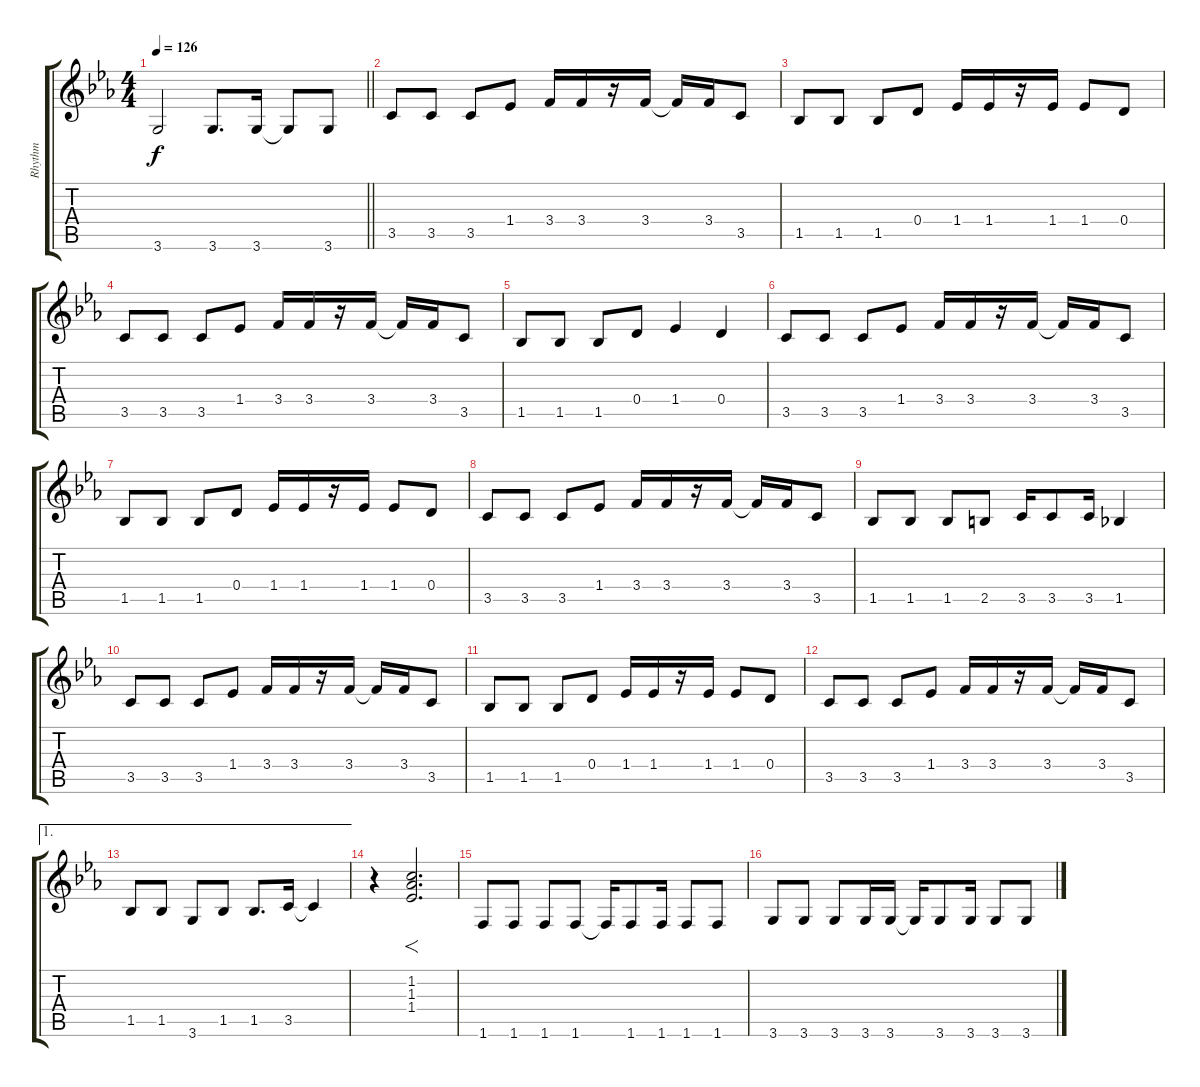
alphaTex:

\track ("Rhythm" "Rhythm") {instrument distortionguitar}
\staff {score tabs}
\tuning (E4 B3 G3 D3 A2 E2) {hide}
\ts (4 4)
\tempo 126
\clef g2
\barLineRight lightlight
\ks eb
3.6.2{dy f} 3.6.8{d} 3.6.16 3.6{t}.8 3.6.8 |
3.5.8 3.5.8 3.5.8 1.4.8 3.4.16 3.4.16 r.16 3.4.16 3.4{t}.16 3.4.16 3.5.8 |
1.5.8 1.5.8 1.5.8 0.4.8 1.4.16 1.4.16 r.16 1.4.16 1.4.8 0.4.8 |
3.5.8 3.5.8 3.5.8 1.4.8 3.4.16 3.4.16 r.16 3.4.16 3.4{t}.16 3.4.16 3.5.8 |
1.5.8 1.5.8 1.5.8 0.4.8 1.4.4 0.4.4 |
3.5.8 3.5.8 3.5.8 1.4.8 3.4.16 3.4.16 r.16 3.4.16 3.4{t}.16 3.4.16 3.5.8 |
1.5.8 1.5.8 1.5.8 0.4.8 1.4.16 1.4.16 r.16 1.4.16 1.4.8 0.4.8 |
3.5.8 3.5.8 3.5.8 1.4.8 3.4.16 3.4.16 r.16 3.4.16 3.4{t}.16 3.4.16 3.5.8 |
1.5.8 1.5.8 1.5.8 2.5.8 3.5.16 3.5.8 3.5.16 1.5.4 |
3.5.8 3.5.8 3.5.8 1.4.8 3.4.16 3.4.16 r.16 3.4.16 3.4{t}.16 3.4.16 3.5.8 |
1.5.8 1.5.8 1.5.8 0.4.8 1.4.16 1.4.16 r.16 1.4.16 1.4.8 0.4.8 |
3.5.8 3.5.8 3.5.8 1.4.8 3.4.16 3.4.16 r.16 3.4.16 3.4{t}.16 3.4.16 3.5.8 |
\ae 1
1.5.8 1.5.8 3.6.8 1.5.8 1.5.8{d} 3.5.16 3.5{t}.4 |
r.4 (1.2 1.3 1.4).2{f d} |
1.6.8 1.6.8 1.6.8 1.6.8 1.6{t}.16 1.6.8 1.6.16 1.6.8 1.6.8 |
3.6.8 3.6.8 3.6.8 3.6.16 3.6.16 3.6{t}.16 3.6.8 3.6.16 3.6.8 3.6.8
